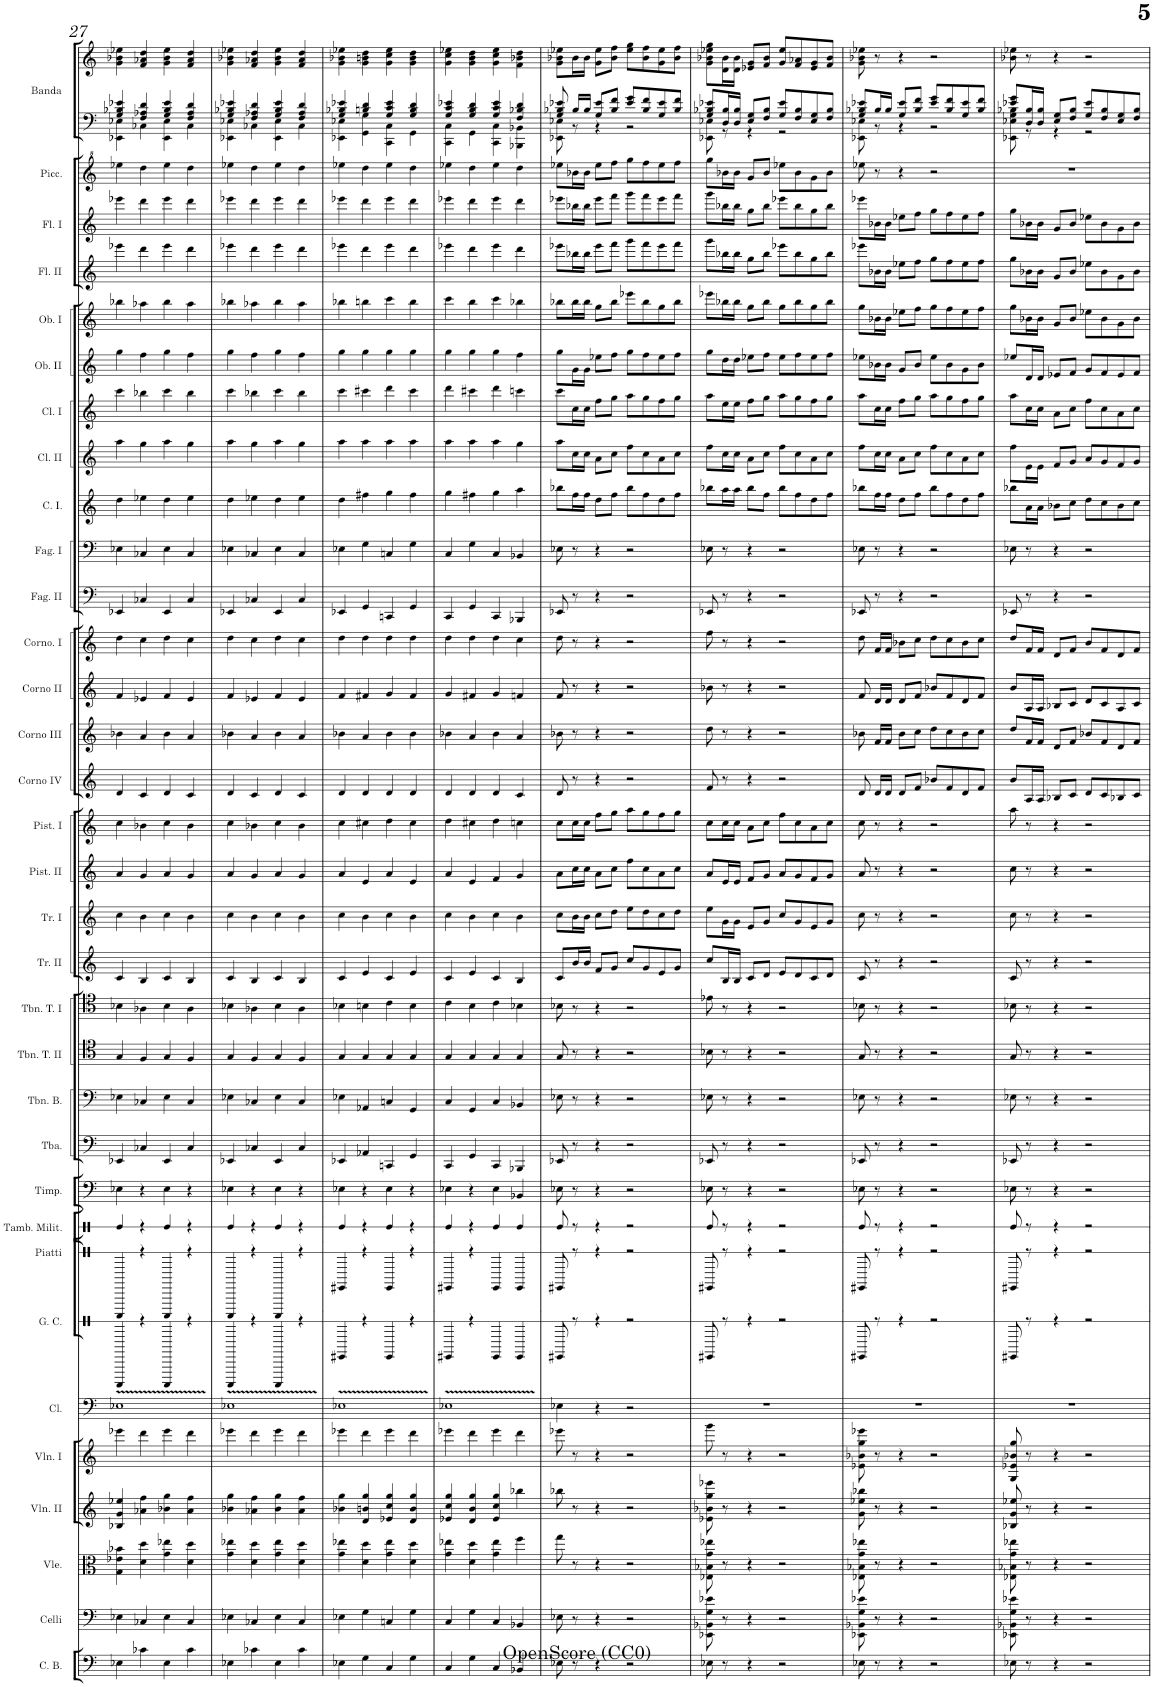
**kern	**kern	**kern	**kern	**kern	**kern	**kern	**kern	**kern	**kern	**kern	**kern	**kern	**kern	**kern	**kern	**kern	**kern	**kern	**kern	**kern	**kern	**kern	**kern	**kern	**kern	**kern	**kern	**kern	**kern	**kern	**kern	**kern
*part32	*part31	*part30	*part29	*part28	*part27	*part26	*part25	*part24	*part23	*part22	*part21	*part20	*part19	*part18	*part17	*part16	*part15	*part14	*part13	*part12	*part11	*part10	*part9	*part8	*part7	*part6	*part5	*part4	*part3	*part2	*part1	*part1
*staff33	*staff32	*staff31	*staff30	*staff29	*staff28	*staff27	*staff26	*staff25	*staff24	*staff23	*staff22	*staff21	*staff20	*staff19	*staff18	*staff17	*staff16	*staff15	*staff14	*staff13	*staff12	*staff11	*staff10	*staff9	*staff8	*staff7	*staff6	*staff5	*staff4	*staff3	*staff2	*staff1
*I"C. Bassi	*I"Celli	*I"Viole	*I"Violini II	*I"Violini I	*I"Cloches	*I"Gran Cassa	*I"Piatti	*I"Timpani G. B. Eb.	*I"Tuba	*I"Trombone Basso	*I"Trombone Tenore II	*I"Trombone Tenore I	*I"Trombe Eb II	*I"Trombe Eb I	*I"Pist. Bb II	*I"Pist. Bb I	*I"Corno in F IV	*I"Corno in F III	*I"Corno in F II	*I"Corno in F I	*I"Fagotto II	*I"Fagotto I	*I"Corno Inglese	*I"Clarinetto in Bb II	*I"Clarinetto in Bb I	*I"Oboi II	*I"Oboi I	*I"Flauto II	*I"Flauto I	*I"Piccolo	*I"Banda (ad libitum)	*
*I'C. B.	*I'Celli	*I'Vle.	*I'Vln. II	*I'Vln. I	*I'Cl.	*I'G. C.	*I'Piatti	*I'Timp.	*I'Tba.	*I'Tbn. B.	*I'Tbn. T. II	*I'Tbn. T. I	*I'Tr. II	*I'Tr. I	*I'Pist. II	*I'Pist. I	*I'Corno IV	*I'Corno III	*I'Corno II	*I'Corno. I	*I'Fag. II	*I'Fag. I	*I'C. I.	*I'Cl. II	*I'Cl. I	*I'Ob. II	*I'Ob. I	*I'Fl. II	*I'Fl. I	*I'Picc.	*I'Banda	*
!!LO:PB:g=z
*clefF4	*clefF4	*clefC3	*clefG2	*clefG2	*clefF4	*clefX	*clefX	*clefF4	*clefF4	*clefF4	*clefC4	*clefC4	*clefG2	*clefG2	*clefG2	*clefG2	*clefG2	*clefG2	*clefG2	*clefG2	*clefF4	*clefF4	*clefG2	*clefG2	*clefG2	*clefG2	*clefG2	*clefG2	*clefG2	*clefG^2	*clefF4	*clefG2
*Trd7c12	*	*	*	*	*Trd-14c-24	*	*	*	*	*	*	*	*Trd-2c-3	*Trd-2c-3	*Trd1c2	*Trd1c2	*Trd4c7	*Trd4c7	*Trd4c7	*Trd4c7	*	*	*Trd4c7	*Trd1c2	*Trd1c2	*	*	*	*	*Trd-7c-12	*	*
*k[]	*k[]	*k[]	*k[]	*k[]	*k[]	*k[]	*k[]	*k[]	*k[]	*k[]	*k[]	*k[]	*k[]	*k[]	*k[]	*k[]	*k[]	*k[]	*k[]	*k[]	*k[]	*k[]	*k[]	*k[]	*k[]	*k[]	*k[]	*k[]	*k[]	*k[]	*k[]	*k[]
*M4/4	*M4/4	*M4/4	*M4/4	*M4/4	*M4/4	*M4/4	*M4/4	*M4/4	*M4/4	*M4/4	*M4/4	*M4/4	*M4/4	*M4/4	*M4/4	*M4/4	*M4/4	*M4/4	*M4/4	*M4/4	*M4/4	*M4/4	*M4/4	*M4/4	*M4/4	*M4/4	*M4/4	*M4/4	*M4/4	*M4/4	*M4/4	*M4/4
*met(c)	*met(c)	*met(c)	*met(c)	*met(c)	*met(c)	*met(c)	*met(c)	*met(c)	*met(c)	*met(c)	*met(c)	*met(c)	*met(c)	*met(c)	*met(c)	*met(c)	*met(c)	*met(c)	*met(c)	*met(c)	*met(c)	*met(c)	*met(c)	*met(c)	*met(c)	*met(c)	*met(c)	*met(c)	*met(c)	*met(c)	*met(c)	*met(c)
=27	=27	=27	=27	=27	=27	=27	=27	=27	=27	=27	=27	=27	=27	=27	=27	=27	=27	=27	=27	=27	=27	=27	=27	=27	=27	=27	=27	=27	=27	=27	=27	=27
*	*	*	*	*	*	*	*	*	*	*	*	*	*	*	*	*	*	*	*	*	*	*	*	*	*	*	*	*	*	*	*^	*
4E-X\	4E-X\	4G\ 4e-X\ 4b-X\	4B-X/ 4g/ 4ee-X/	4eee-X\	1E-X	4BBB/	4BBB/	4E-X\	4EE-X/	4E-X\	4G/	4B-X\	4c/	4cc\	4a/	4cc\	4d/	4b-X\	4f/	4dd\	4EE-X/	4E-X\	4dd\	4aa\	4ccc\	4gg\	4bb-X\	4eee-X\	4eee-X\	4eee-X\	4G/ 4B-X/ 4e-X/	4EE-X\ 4E-X\	4g\ 4b-X\ 4ee-X\
4c-X\	4C-X/	4d\ 4dd\	4a-X\ 4ff\	4ddd\	.	4r	4r	4r	4C-X/	4C-X/	4F/	4A-X\	4B/	4b\	4g/	4b-X\	4c/	4a/	4e-X/	4cc\	4C-X/	4C-X/	4ee-X\	4gg\	4bb-X\	4ff\	4aa-X\	4ddd\	4ddd\	4ddd\	4F/ 4A-X/ 4d/	4C-X\	4f/ 4a-X/ 4dd/
4E-\	4E-\	4g\ 4ee-X\	4b-X\ 4gg\	4eee-\	.	4BBB/	4BBB/	4E-\	4EE-/	4E-\	4G/	4B-\	4c/	4cc\	4a/	4cc\	4d/	4b-\	4f/	4dd\	4EE-/	4E-\	4dd\	4aa\	4ccc\	4gg\	4bb-\	4eee-\	4eee-\	4eee-\	4G/ 4B-/ 4e-/	4EE-\ 4E-\	4g\ 4b-\ 4ee-\
4c-\	4C-/	4d\ 4dd\	4a-\ 4ff\	4ddd\	.	4r	4r	4r	4C-/	4C-/	4F/	4A-\	4B/	4b\	4g/	4b-\	4c/	4a/	4e-/	4cc\	4C-/	4C-/	4ee-\	4gg\	4bb-\	4ff\	4aa-\	4ddd\	4ddd\	4ddd\	4F/ 4A-/ 4d/	4C-\	4f/ 4a-/ 4dd/
=28	=28	=28	=28	=28	=28	=28	=28	=28	=28	=28	=28	=28	=28	=28	=28	=28	=28	=28	=28	=28	=28	=28	=28	=28	=28	=28	=28	=28	=28	=28	=28	=28	=28
4E-X\	4E-X\	4g\ 4ee-X\	4b-X\ 4gg\	4eee-X\	1E-X	4BBB/	4BBB/	4E-X\	4EE-X/	4E-X\	4G/	4B-X\	4c/	4cc\	4a/	4cc\	4d/	4b-X\	4f/	4dd\	4EE-X/	4E-X\	4dd\	4aa\	4ccc\	4gg\	4bb-X\	4eee-X\	4eee-X\	4eee-X\	4G/ 4B-X/ 4e-X/	4EE-X\ 4E-X\	4g\ 4b-X\ 4ee-X\
4c-X\	4C-X/	4d\ 4dd\	4a-X\ 4ff\	4ddd\	.	4r	4r	4r	4C-X/	4C-X/	4F/	4A-X\	4B/	4b\	4g/	4b-X\	4c/	4a/	4e-X/	4cc\	4C-X/	4C-X/	4ee-X\	4gg\	4bb-X\	4ff\	4aa-X\	4ddd\	4ddd\	4ddd\	4F/ 4A-X/ 4d/	4C-X\	4f/ 4a-X/ 4dd/
4E-\	4E-\	4g\ 4ee-\	4b-\ 4gg\	4eee-\	.	4BBB/	4BBB/	4E-\	4EE-/	4E-\	4G/	4B-\	4c/	4cc\	4a/	4cc\	4d/	4b-\	4f/	4dd\	4EE-/	4E-\	4dd\	4aa\	4ccc\	4gg\	4bb-\	4eee-\	4eee-\	4eee-\	4G/ 4B-/ 4e-/	4EE-\ 4E-\	4g\ 4b-\ 4ee-\
4c-\	4C-/	4d\ 4dd\	4a-\ 4ff\	4ddd\	.	4r	4r	4r	4C-/	4C-/	4F/	4A-\	4B/	4b\	4g/	4b-\	4c/	4a/	4e-/	4cc\	4C-/	4C-/	4ee-\	4gg\	4bb-\	4ff\	4aa-\	4ddd\	4ddd\	4ddd\	4F/ 4A-/ 4d/	4C-\	4f/ 4a-/ 4dd/
=29	=29	=29	=29	=29	=29	=29	=29	=29	=29	=29	=29	=29	=29	=29	=29	=29	=29	=29	=29	=29	=29	=29	=29	=29	=29	=29	=29	=29	=29	=29	=29	=29	=29
4E-X\	4E-X\	4g\ 4ee-X\	4b-X\ 4gg\	4eee-X\	1E-X	4F#X/	4F#X/	4E-X\	4EE-X/	4E-X\	4G/	4B-X\	4c/	4cc\	4a/	4cc\	4d/	4b-X\	4f/	4dd\	4EE-X/	4E-X\	4dd\	4aa\	4ccc\	4gg\	4bb-X\	4eee-X\	4eee-X\	4eee-X\	4G/ 4B-X/ 4e-X/	4EE-X\ 4E-X\	4g\ 4b-X\ 4ee-X\
4G\	4G\	4d\ 4dd\	4d/ 4bn/ 4gg/	4ddd\	.	4r	4r	4r	4AA-X/	4AA-X/	4G/	4Bn\	4e/	4b\	4e/	4cc#X\	4d/	4a/	4f#X/	4dd\	4GG/	4G\	4ff#X\	4aa\	4ccc#X\	4gg\	4bbn\	4ddd\	4ddd\	4ddd\	4Bn/ 4d/	4GG\ 4G\	4g\ 4bn\ 4dd\
4C/	4Cn/	4g\ 4ee-\	4e-X/ 4cc/ 4gg/	4eee-\	.	4F/	4F/	4E-\	4CCn/	4Cn/	4G/	4c\	4c/	4cc\	4a/	4dd\	4d/	4b-\	4g/	4dd\	4CCn/	4Cn/	4gg\	4aa\	4ddd\	4gg\	4ccc\	4eee-\	4eee-\	4eee-\	4G/ 4c/ 4e-/	4CC\ 4C\	4g\ 4cc\ 4ee-\
4G\	4G\	4d\ 4dd\	4d/ 4b/ 4gg/	4ddd\	.	4r	4r	4r	4GG/	4GG/	4G/	4B\	4e/	4b\	4e/	4cc#\	4d/	4b-\	4f#/	4dd\	4GG/	4G\	4ff#\	4aa\	4ccc#\	4gg\	4bb\	4ddd\	4ddd\	4ddd\	4G/ 4B/ 4d/	4GG\	4g\ 4b\ 4dd\
=30	=30	=30	=30	=30	=30	=30	=30	=30	=30	=30	=30	=30	=30	=30	=30	=30	=30	=30	=30	=30	=30	=30	=30	=30	=30	=30	=30	=30	=30	=30	=30	=30	=30
4C/	4C/	4g\ 4ee-X\	4e-X/ 4cc/ 4gg/	4eee-X\	1E-X	4F#X/	4F#X/	4E-X\	4CC/	4C/	4G/	4c\	4c/	4cc\	4a/	4dd\	4d/	4b-X\	4g/	4dd\	4CC/	4C/	4gg\	4aa\	4ddd\	4gg\	4ccc\	4eee-X\	4eee-X\	4eee-X\	4G/ 4c/ 4e-X/	4CC\ 4C\	4g\ 4cc\ 4ee-X\
4G\	4G\	4d\ 4dd\	4d/ 4b/ 4gg/	4ddd\	.	4r	4r	4r	4GG/	4GG/	4G/	4B\	4e/	4b\	4e/	4cc#X\	4d/	4a/	4f#X/	4dd\	4GG/	4G\	4ff#X\	4aa\	4ccc#X\	4gg\	4bb\	4ddd\	4ddd\	4ddd\	4G/ 4B/ 4d/	4GG\	4g\ 4b\ 4dd\
4C/	4C/	4g\ 4ee-\	4e-/ 4cc/ 4gg/	4eee-\	.	4F/	4F/	4E-\	4CC/	4C/	4G/	4c\	4c/	4cc\	4f/	4dd\	4d/	4b-\	4g/	4dd\	4CC/	4C/	4gg\	4aa\	4ddd\	4gg\	4ccc\	4eee-\	4eee-\	4eee-\	4G/ 4c/ 4e-/	4CC\ 4C\	4g\ 4cc\ 4ee-\
4BB-X/	4BB-X/	4ff\	4bb-X\	4ddd\	.	4F/	4F/	4BB-X/	4BBB-X/	4BB-X/	4G/	4B-X\	4B/	4b\	4g/	4ccn\	4c/	4a/	4fn/	4cc\	4BBB-X/	4BB-X/	4aa\	4gg\	4cccn\	4ff\	4bb-X\	4ddd\	4ddd\	4ddd\	4F/ 4B-X/ 4d/	4BBB-X\ 4BB-X\	4f\ 4b-X\ 4dd\
=31	=31	=31	=31	=31	=31	=31	=31	=31	=31	=31	=31	=31	=31	=31	=31	=31	=31	=31	=31	=31	=31	=31	=31	=31	=31	=31	=31	=31	=31	=31	=31	=31	=31
8E-X\	8E-X\	8gg\	8bb-X\	8eee-X\	4E-X\	8F#X/	8F#X/	8E-X\	8EE-X/	8E-X\	8G/	8B-X\	8c/L	8cc\L	8a\L	8cc\L	8d/	8b-X\	8f/	8dd\	8EE-X/	8E-X\	8bb-X\L	8aa\L	8ccc\L	8gg\L	8bb-X\L	8eee-X\L	8eee-X\L	8eee-X\L	8G/ 8B-X/ 8e-X/	8EE-X\ 8E-X\	8g\ 8b-X\ 8ee-X\L
8r	8r	8r	8r	8r	.	8r	8r	8r	8r	8r	8r	8r	16b/L	16b\L	16cc\L	16cc\L	8r	8r	8r	8r	8r	8r	16ff\L	16cc\L	16cc\L	16g\L	16bb-\L	16bb-X\L	16bb-X\L	16bb-X\L	16B-/LL	8r	16b-\L
.	.	.	.	.	.	.	.	.	.	.	.	.	16b/JJ	16b\JJ	16cc\JJ	16cc\JJ	.	.	.	.	.	.	16ff\JJ	16cc\JJ	16cc\JJ	16g\JJ	16bb-\JJ	16bb-\JJ	16bb-\JJ	16bb-\JJ	16B-/JJ	.	16b-\JJ
4r	4r	4r	4r	4r	4r	4r	4r	4r	4r	4r	4r	4r	8f/L	8cc\L	8a\L	8ff\L	4r	4r	4r	4r	4r	4r	8dd\L	8a\L	8ff\L	8ee-X\L	8gg\L	8eee-\L	8eee-\L	8eee-\L	8G/ 8e-/L	4r	8g\ 8ee-\L
.	.	.	.	.	.	.	.	.	.	.	.	.	8g/J	8dd\J	8cc\J	8gg\J	.	.	.	.	.	.	8ff\J	8cc\J	8gg\J	8ff\J	8bb-\J	8fff\J	8fff\J	8fff\J	8B-/ 8f/J	.	8b-\ 8ff\J
2r	2r	2r	2r	2r	2r	2r	2r	2r	2r	2r	2r	2r	8cc/L	8ee\L	8ff\L	8aa\L	2r	2r	2r	2r	2r	2r	8bb-\L	8ff\L	8aa\L	8gg\L	8eee-X\L	8ggg\L	8ggg\L	8ggg\L	8e-/ 8g/L	2r	8ee-\ 8gg\L
.	.	.	.	.	.	.	.	.	.	.	.	.	8g/	8dd\	8cc\	8gg\	.	.	.	.	.	.	8ff\	8cc\	8gg\	8ff\	8bb-\	8fff\	8fff\	8fff\	8B-/ 8f/	.	8b-\ 8ff\
.	.	.	.	.	.	.	.	.	.	.	.	.	8e/	8cc\	8a\	8ff\	.	.	.	.	.	.	8dd\	8a\	8ff\	8ee-\	8gg\	8eee-\	8eee-\	8eee-\	8G/ 8e-/	.	8g\ 8ee-\
.	.	.	.	.	.	.	.	.	.	.	.	.	8g/J	8dd\J	8cc\J	8gg\J	.	.	.	.	.	.	8ff\J	8cc\J	8gg\J	8ff\J	8bb-\J	8fff\J	8fff\J	8fff\J	8B-/ 8f/J	.	8b-\ 8ff\J
=32	=32	=32	=32	=32	=32	=32	=32	=32	=32	=32	=32	=32	=32	=32	=32	=32	=32	=32	=32	=32	=32	=32	=32	=32	=32	=32	=32	=32	=32	=32	=32	=32	=32
8E-X\	8EE-X\ 8BB-X\ 8G\ 8e-X\	8E-X\ 8B-X\ 8g\ 8ee-X\	8e-X\ 8b-X\ 8gg\ 8eee-X\	8ggg\	1r	8F#X/	8F#X/	8E-X\	8EE-X/	8E-X\	8B-X\	8e-X\	8cc/L	8ee\L	8a/L	8cc\L	8f/	8dd\	8b-X\	8ff\	8EE-X/	8E-X\	8bb-X\L	8ff\L	8aa\L	8gg\L	8eee-X\L	8ggg\L	8ggg\L	8ggg\L	8G/ 8B-X/ 8e-X/L	8EE-X\ 8E-X\	8g\ 8b-X\ 8ee-X\ 8gg\L
8r	8r	8r	8r	8r	.	8r	8r	8r	8r	8r	8r	8r	16B/L	16g\L	16e/L	16cc\L	8r	8r	8r	8r	8r	8r	16aa\L	16cc\L	16ee\L	16dd\L	16bb-X\L	16bb-X\L	16bb-X\L	16bb-X\L	16D/ 16B-/L	8r	16d\ 16b-\L
.	.	.	.	.	.	.	.	.	.	.	.	.	16B/JJ	16g\JJ	16e/JJ	16cc\JJ	.	.	.	.	.	.	16aa\JJ	16cc\JJ	16ee\JJ	16dd\JJ	16bb-\JJ	16bb-\JJ	16bb-\JJ	16bb-\JJ	16D/ 16B-/JJ	.	16d\ 16b-\JJ
4r	4r	4r	4r	4r	.	4r	4r	4r	4r	4r	4r	4r	8c/L	8e/L	8f/L	8a\L	4r	4r	4r	4r	4r	4r	8bb-\L	8a\L	8ff\L	8ee-X\L	8gg\L	8gg\L	8gg\L	8gg/L	8E-/ 8G/L	4r	8e-X/ 8g/L
.	.	.	.	.	.	.	.	.	.	.	.	.	8d/J	8g/J	8g/J	8cc\J	.	.	.	.	.	.	8ff\J	8cc\J	8gg\J	8ff\J	8bb-\J	8bb-\J	8bb-\J	8bb-/J	8F/ 8B-/J	.	8f/ 8b-/J
2r	2r	2r	2r	2r	.	2r	2r	2r	2r	2r	2r	2r	8e/L	8cc/L	8a/L	8ff\L	2r	2r	2r	2r	2r	2r	8bb-\L	8ff\L	8aa\L	8ee-\L	8gg\L	8eee-X\L	8eee-X\L	8eee-X\L	8G/ 8e-/L	2r	8g/ 8ee-/L
.	.	.	.	.	.	.	.	.	.	.	.	.	8d/	8g/	8g/	8cc\	.	.	.	.	.	.	8ff\	8cc\	8gg\	8ff\	8bb-\	8bb-\	8bb-\	8bb-\	8F/ 8B-/	.	8f/ 8a-X/
.	.	.	.	.	.	.	.	.	.	.	.	.	8c/	8e/	8f/	8a\	.	.	.	.	.	.	8dd\	8a\	8ff\	8ee-\	8gg\	8gg\	8gg\	8gg\	8E-/ 8G/	.	8e-/ 8g/
.	.	.	.	.	.	.	.	.	.	.	.	.	8d/J	8g/J	8g/J	8cc\J	.	.	.	.	.	.	8ff\J	8cc\J	8gg\J	8ff\J	8bb-\J	8bb-\J	8bb-\J	8bb-\J	8F/ 8B-/J	.	8f/ 8b-/J
=33	=33	=33	=33	=33	=33	=33	=33	=33	=33	=33	=33	=33	=33	=33	=33	=33	=33	=33	=33	=33	=33	=33	=33	=33	=33	=33	=33	=33	=33	=33	=33	=33	=33
8E-X\	8EE-X\ 8BB-X\ 8G\ 8e-X\	8E-X\ 8B-X\ 8g\ 8ee-X\	8g\ 8ee-X\ 8bb-X\	8e-X\ 8b-X\ 8gg\ 8eee-X\	1r	8F#X/	8F#X/	8E-X\	8EE-X/	8E-X\	8G/	8B-X\	8c/	8cc\	8a/	8cc\	8d/	8b-X\	8f/	8dd\	8EE-X/	8E-X\	8bb-X\L	8ff\L	8aa\L	8ee-X\L	8gg\L	8eee-X\L	8eee-X\L	8eee-X\	8G/ 8B-X/ 8e-X/L	8EE-X\ 8E-X\	8g\ 8b-X\ 8ee-X\
8r	8r	8r	8r	8r	.	8r	8r	8r	8r	8r	8r	8r	8r	8r	8r	8r	16d/LL	16f/LL	16d/LL	16f/LL	8r	8r	16ff\L	16cc\L	16cc\L	16b-X\L	16b-X\L	16b-X\L	16b-X\L	8r	16B-/L	8r	8r
.	.	.	.	.	.	.	.	.	.	.	.	.	.	.	.	.	16d/JJ	16f/JJ	16d/JJ	16f/JJ	.	.	16ff\JJ	16cc\JJ	16cc\JJ	16b-\JJ	16b-\JJ	16b-\JJ	16b-\JJ	.	16B-/JJ	.	.
4r	4r	4r	4r	4r	.	4r	4r	4r	4r	4r	4r	4r	4r	4r	4r	4r	8d/L	8b-\L	8d/L	8b-X\L	4r	4r	8dd\L	8a\L	8ff\L	8g/L	8ee-X\L	8ee-X\L	8ee-X\L	4r	8G/ 8e-/L	4r	4r
.	.	.	.	.	.	.	.	.	.	.	.	.	.	.	.	.	8f/J	8cc\J	8f/J	8cc\J	.	.	8ff\J	8cc\J	8gg\J	8b-/J	8ff\J	8ff\J	8ff\J	.	8B-/ 8f/J	.	.
2r	2r	2r	2r	2r	.	2r	2r	2r	2r	2r	2r	2r	2r	2r	2r	2r	8b-X/L	8dd\L	8b-X/L	8dd\L	2r	2r	8bb-\L	8ff\L	8aa\L	8ee-\L	8gg\L	8gg\L	8gg\L	2r	8e-/ 8g/L	2r	2r
.	.	.	.	.	.	.	.	.	.	.	.	.	.	.	.	.	8f/	8cc\	8f/	8cc\	.	.	8ff\	8cc\	8gg\	8b-\	8ff\	8ff\	8ff\	.	8B-/ 8f/	.	.
.	.	.	.	.	.	.	.	.	.	.	.	.	.	.	.	.	8d/	8b-\	8d/	8b-\	.	.	8dd\	8a\	8ff\	8g\	8ee-\	8ee-\	8ee-\	.	8G/ 8e-/	.	.
.	.	.	.	.	.	.	.	.	.	.	.	.	.	.	.	.	8f/J	8cc\J	8f/J	8cc\J	.	.	8ff\J	8cc\J	8gg\J	8b-\J	8ff\J	8ff\J	8ff\J	.	8B-/ 8f/J	.	.
=34	=34	=34	=34	=34	=34	=34	=34	=34	=34	=34	=34	=34	=34	=34	=34	=34	=34	=34	=34	=34	=34	=34	=34	=34	=34	=34	=34	=34	=34	=34	=34	=34	=34
8E-X\	8EE-X\ 8BB-X\ 8G\ 8e-X\	8E-X\ 8B-X\ 8g\ 8ee-X\	8B-X/ 8g/ 8ee-X/	8G/ 8e-X/ 8b-X/ 8gg/	1r	8F#X/	8F#X/	8E-X\	8EE-X/	8E-X\	8G/	8B-X\	8c/	8cc\	8cc\	8aa\	8b/L	8dd/L	8b/L	8dd/L	8EE-X/	8E-X\	8bb-X\L	8ff\L	8aa\L	8ee-X/L	8gg\L	8gg\L	8gg\L	1r	8e-X/ 8g/L	8EE-X\ 8E-X\ 8G\ 8B-X\	8b-X\ 8ee-X\
8r	8r	8r	8r	8r	.	8r	8r	8r	8r	8r	8r	8r	8r	8r	8r	8r	16A/L	16f/L	16A/L	16f/L	8r	8r	16a\L	16e\L	16cc\L	16d/L	16b-X\L	16b-X\L	16b-X\L	.	16D/ 16B-/L	8r	8r
.	.	.	.	.	.	.	.	.	.	.	.	.	.	.	.	.	16A/JJ	16f/JJ	16A/JJ	16f/JJ	.	.	16a\JJ	16e\JJ	16cc\JJ	16d/JJ	16b-\JJ	16b-\JJ	16b-\JJ	.	16D/ 16B-/JJ	.	.
4r	4r	4r	4r	4r	.	4r	4r	4r	4r	4r	4r	4r	4r	4r	4r	4r	8B-X/L	8d/L	8B-X/L	8d/L	4r	4r	8b-X\L	8f/L	8a\L	8e-X/L	8g/L	8g/L	8g/L	.	8E-/ 8G/L	4r	4r
.	.	.	.	.	.	.	.	.	.	.	.	.	.	.	.	.	8c/J	8f/J	8c/J	8f/J	.	.	8cc\J	8g/J	8cc\J	8f/J	8b-/J	8b-/J	8b-/J	.	8F/ 8B-/J	.	.
2r	2r	2r	2r	2r	.	2r	2r	2r	2r	2r	2r	2r	2r	2r	2r	2r	8d/L	8b-X/L	8d/L	8b/L	2r	2r	8dd\L	8a/L	8ff\L	8g/L	8ee-X\L	8ee-X\L	8ee-X\L	.	8G/ 8e-/L	2r	2r
.	.	.	.	.	.	.	.	.	.	.	.	.	.	.	.	.	8c/	8f/	8c/	8f/	.	.	8cc\	8g/	8cc\	8f/	8b-\	8b-\	8b-\	.	8F/ 8B-/	.	.
.	.	.	.	.	.	.	.	.	.	.	.	.	.	.	.	.	8B-X/	8d/	8A/	8d/	.	.	8b-\	8f/	8a\	8e-/	8g\	8g\	8g\	.	8E-/ 8G/	.	.
.	.	.	.	.	.	.	.	.	.	.	.	.	.	.	.	.	8c/J	8f/J	8c/J	8f/J	.	.	8cc\J	8g/J	8cc\J	8f/J	8b-\J	8b-\J	8b-\J	.	8F/ 8B-/J	.	.
*	*	*	*	*	*	*	*	*	*	*	*	*	*	*	*	*	*	*	*	*	*	*	*	*	*	*	*	*	*	*	*v	*v	*
=	=	=	=	=	=	=	=	=	=	=	=	=	=	=	=	=	=	=	=	=	=	=	=	=	=	=	=	=	=	=	=	=
*-	*-	*-	*-	*-	*-	*-	*-	*-	*-	*-	*-	*-	*-	*-	*-	*-	*-	*-	*-	*-	*-	*-	*-	*-	*-	*-	*-	*-	*-	*-	*-	*-
